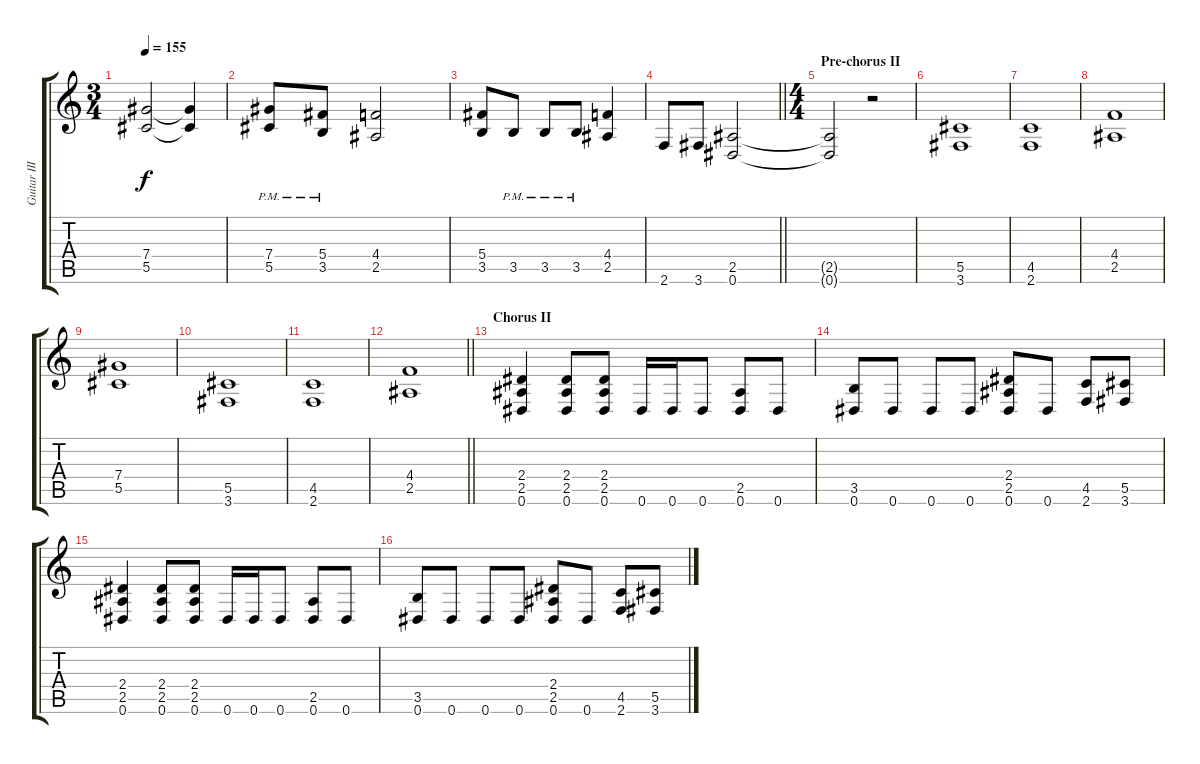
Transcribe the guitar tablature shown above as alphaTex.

\track ("Guitar III" "Guitar III") {instrument distortionguitar}
\staff {score tabs}
\tuning (Eb4 Bb3 Gb3 Db3 Ab2 Eb2) {hide}
\ts (3 4)
\tempo 155
\clef g2
\ks c
(7.4 5.5).2{dy f} (7.4{t} 5.5{t}).4 |
(7.4{pm} 5.5{pm}).8 (5.4{pm} 3.5{pm}).8 (4.4 2.5).2 |
(5.4 3.5).8 3.5{pm}.8 3.5{pm}.8 3.5{pm}.8 (4.4 2.5).4 |
\barLineRight lightlight
2.6.8 3.6.8 (2.5 0.6).2 |
\ts (4 4)
\section ("" "Pre-chorus II")
(2.5{t} 0.6{t}).2 r.2 |
(5.5 3.6).1 |
(4.5 2.6).1 |
(4.4 2.5).1 |
(7.4 5.5).1 |
(5.5 3.6).1 |
(4.5 2.6).1 |
\barLineRight lightlight
(4.4 2.5).1 |
\section ("" "Chorus II")
(2.4 2.5 0.6).4 (2.4 2.5 0.6).8 (2.4 2.5 0.6).8 0.6.16 0.6.16 0.6.8 (2.5 0.6).8 0.6.8 |
(3.5 0.6).8 0.6.8 0.6.8 0.6.8 (2.4 2.5 0.6).8 0.6.8 (4.5 2.6).8 (5.5 3.6).8 |
(2.4 2.5 0.6).4 (2.4 2.5 0.6).8 (2.4 2.5 0.6).8 0.6.16 0.6.16 0.6.8 (2.5 0.6).8 0.6.8 |
(3.5 0.6).8 0.6.8 0.6.8 0.6.8 (2.4 2.5 0.6).8 0.6.8 (4.5 2.6).8 (5.5 3.6).8
